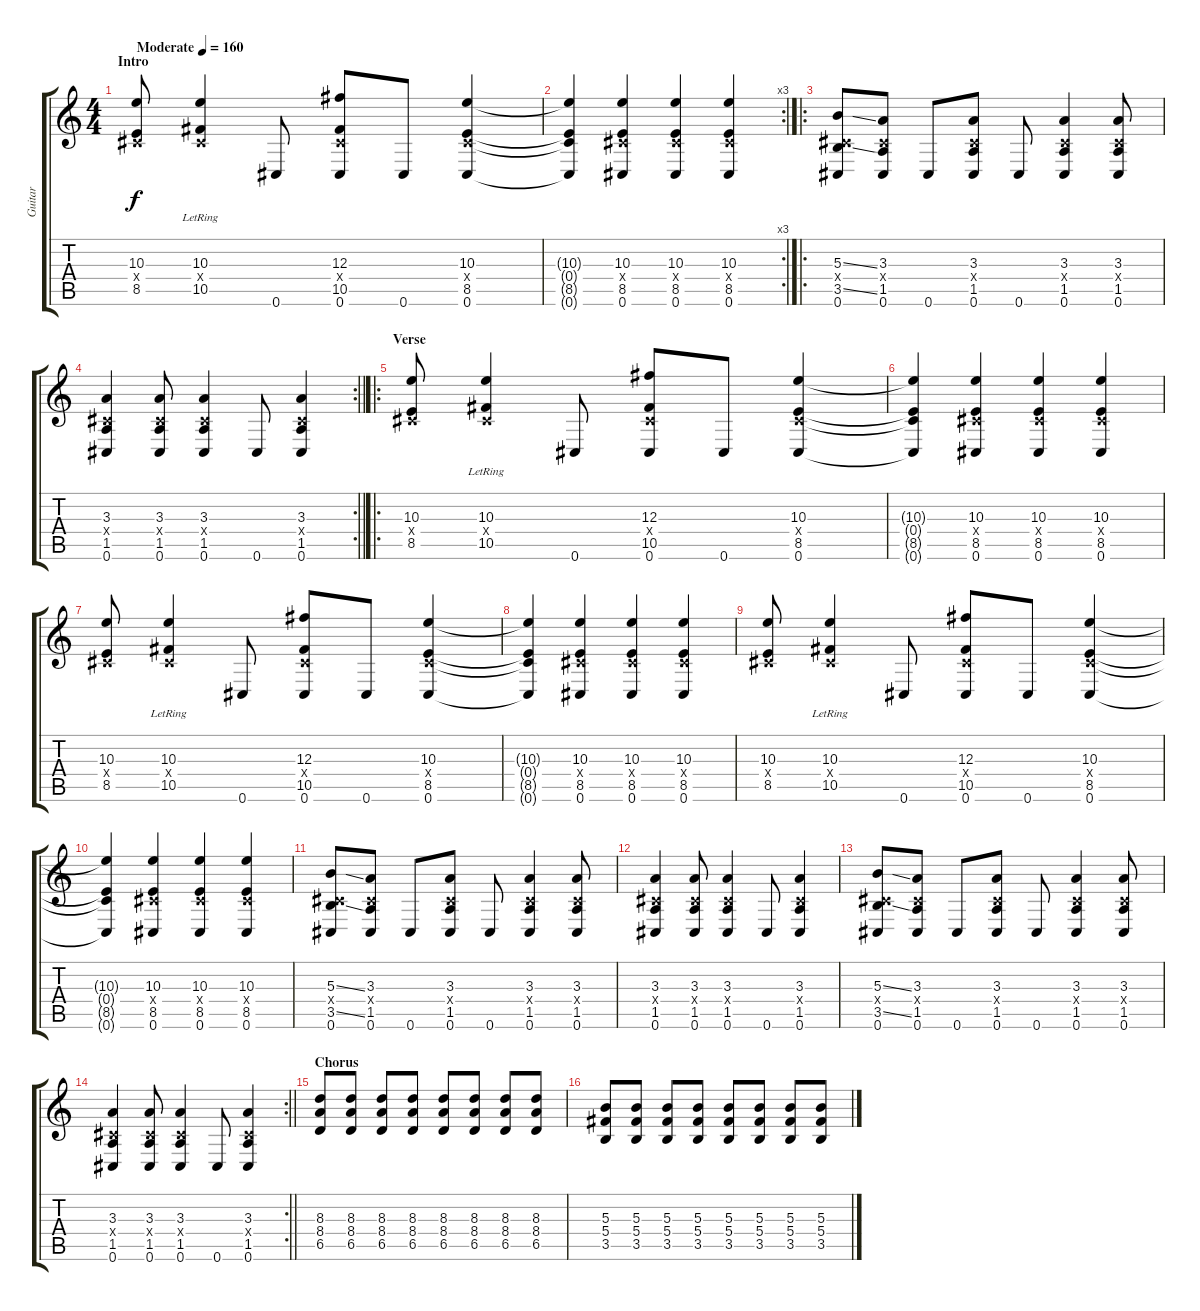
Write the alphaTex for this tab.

\track ("Guitar" "Guitar") {instrument overdrivenguitar}
\staff {score tabs}
\tuning (Eb4 Bb3 Gb3 Db3 Ab2 Db2) {hide}
\ts (4 4)
\section ("" "Intro")
\tempo (160 "Moderate")
\clef g2
\ks c
(10.3 0.4{x} 8.5).8{dy f instrument overdrivenguitar} (10.3{lr} 0.4{x} 10.5{lr}).4 0.6.8 (12.3 0.4{x} 10.5 0.6).8 0.6.8 (10.3 0.4{x} 8.5 0.6).4 |
\rc 3
(10.3{t} 0.4{t} 8.5{t} 0.6{t}).4 (10.3 0.4{x} 8.5 0.6).4 (10.3 0.4{x} 8.5 0.6).4 (10.3 0.4{x} 8.5 0.6).4 |
\ro
(5.3{ss} 0.4{x} 3.5{ss} 0.6).8 (3.3 0.4{x} 1.5 0.6).8 0.6.8 (3.3 0.4{x} 1.5 0.6).8 0.6.8 (3.3 0.4{x} 1.5 0.6).4 (3.3 0.4{x} 1.5 0.6).8 |
\rc 2
\barLineRight lightlight
(3.3 0.4{x} 1.5 0.6).4 (3.3 0.4{x} 1.5 0.6).8 (3.3 0.4{x} 1.5 0.6).4 0.6.8 (3.3 0.4{x} 1.5 0.6).4 |
\ro
\section ("" "Verse")
(10.3 0.4{x} 8.5).8 (10.3{lr} 0.4{x} 10.5{lr}).4 0.6.8 (12.3 0.4{x} 10.5 0.6).8 0.6.8 (10.3 0.4{x} 8.5 0.6).4 |
(10.3{t} 0.4{t} 8.5{t} 0.6{t}).4 (10.3 0.4{x} 8.5 0.6).4 (10.3 0.4{x} 8.5 0.6).4 (10.3 0.4{x} 8.5 0.6).4 |
(10.3 0.4{x} 8.5).8 (10.3{lr} 0.4{x} 10.5{lr}).4 0.6.8 (12.3 0.4{x} 10.5 0.6).8 0.6.8 (10.3 0.4{x} 8.5 0.6).4 |
(10.3{t} 0.4{t} 8.5{t} 0.6{t}).4 (10.3 0.4{x} 8.5 0.6).4 (10.3 0.4{x} 8.5 0.6).4 (10.3 0.4{x} 8.5 0.6).4 |
(10.3 0.4{x} 8.5).8 (10.3{lr} 0.4{x} 10.5{lr}).4 0.6.8 (12.3 0.4{x} 10.5 0.6).8 0.6.8 (10.3 0.4{x} 8.5 0.6).4 |
(10.3{t} 0.4{t} 8.5{t} 0.6{t}).4 (10.3 0.4{x} 8.5 0.6).4 (10.3 0.4{x} 8.5 0.6).4 (10.3 0.4{x} 8.5 0.6).4 |
(5.3{ss} 0.4{x} 3.5{ss} 0.6).8 (3.3 0.4{x} 1.5 0.6).8 0.6.8 (3.3 0.4{x} 1.5 0.6).8 0.6.8 (3.3 0.4{x} 1.5 0.6).4 (3.3 0.4{x} 1.5 0.6).8 |
(3.3 0.4{x} 1.5 0.6).4 (3.3 0.4{x} 1.5 0.6).8 (3.3 0.4{x} 1.5 0.6).4 0.6.8 (3.3 0.4{x} 1.5 0.6).4 |
(5.3{ss} 0.4{x} 3.5{ss} 0.6).8 (3.3 0.4{x} 1.5 0.6).8 0.6.8 (3.3 0.4{x} 1.5 0.6).8 0.6.8 (3.3 0.4{x} 1.5 0.6).4 (3.3 0.4{x} 1.5 0.6).8 |
\rc 2
\barLineRight lightlight
(3.3 0.4{x} 1.5 0.6).4 (3.3 0.4{x} 1.5 0.6).8 (3.3 0.4{x} 1.5 0.6).4 0.6.8 (3.3 0.4{x} 1.5 0.6).4 |
\section ("" "Chorus")
(8.3 8.4 6.5).8 (8.3 8.4 6.5).8 (8.3 8.4 6.5).8 (8.3 8.4 6.5).8 (8.3 8.4 6.5).8 (8.3 8.4 6.5).8 (8.3 8.4 6.5).8 (8.3 8.4 6.5).8 |
(5.3 5.4 3.5).8 (5.3 5.4 3.5).8 (5.3 5.4 3.5).8 (5.3 5.4 3.5).8 (5.3 5.4 3.5).8 (5.3 5.4 3.5).8 (5.3 5.4 3.5).8 (5.3 5.4 3.5).8
